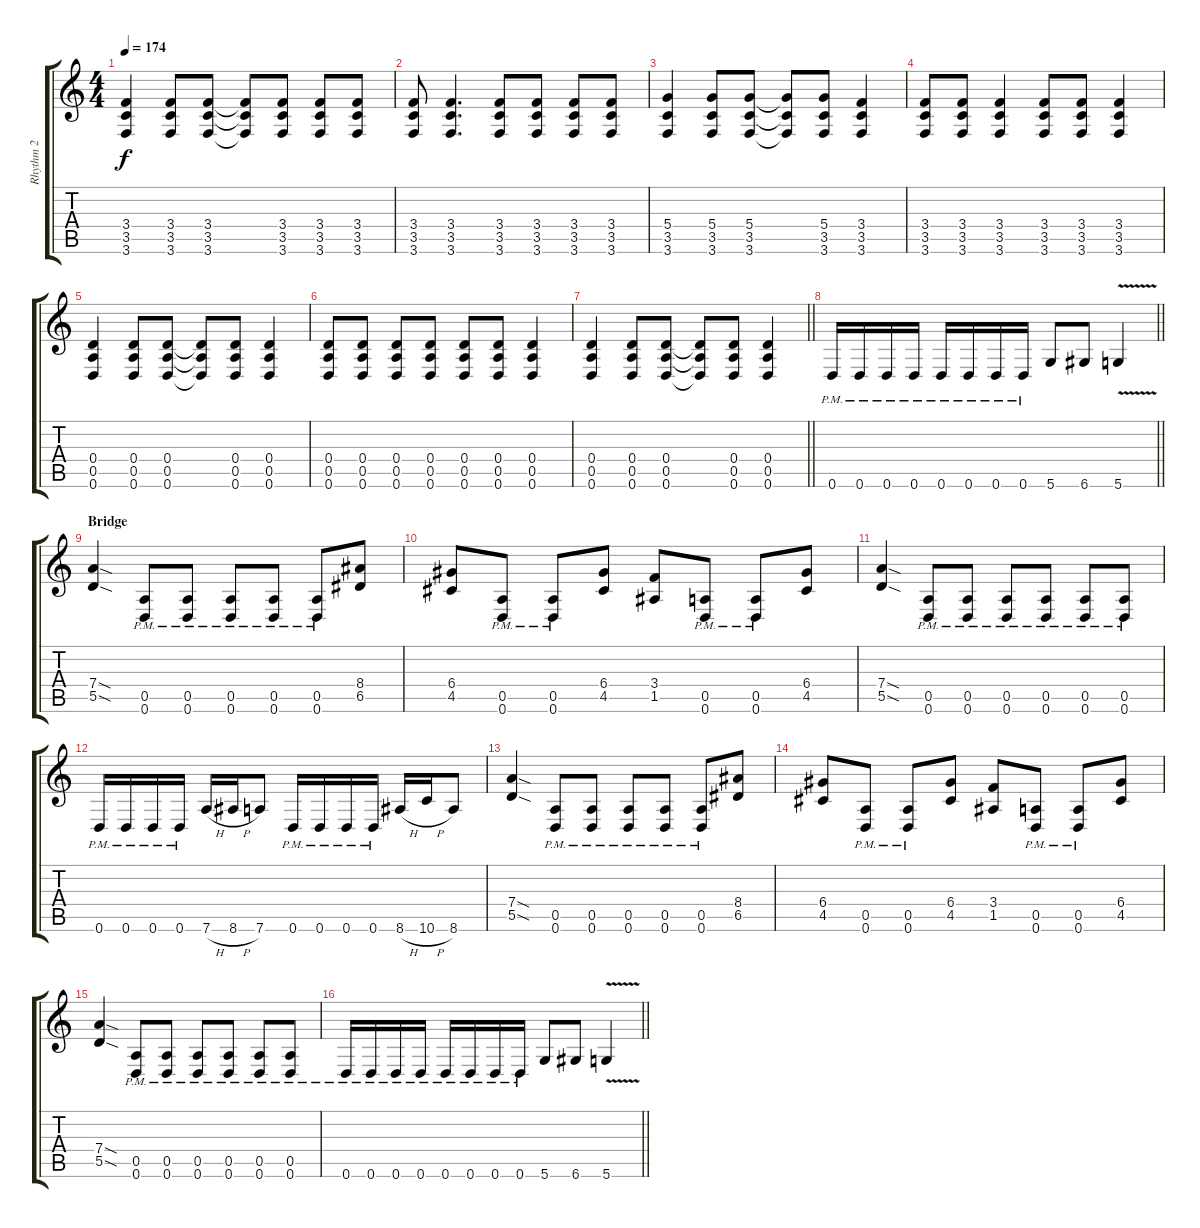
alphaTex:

\track ("Rhythm 2" "Rhythm 2") {instrument distortionguitar}
\staff {score tabs}
\tuning (E4 B3 G3 D3 A2 D2) {hide}
\ts (4 4)
\tempo 174
\clef g2
\ks c
(3.4 3.5 3.6).4{dy f} (3.4 3.5 3.6).8 (3.4 3.5 3.6).8 (3.4{t} 3.5{t} 3.6{t}).8 (3.4 3.5 3.6).8 (3.4 3.5 3.6).8 (3.4 3.5 3.6).8 |
(3.4 3.5 3.6).8 (3.4 3.5 3.6).4{d} (3.4 3.5 3.6).8 (3.4 3.5 3.6).8 (3.4 3.5 3.6).8 (3.4 3.5 3.6).8 |
(5.4 3.5 3.6).4 (5.4 3.5 3.6).8 (5.4 3.5 3.6).8 (5.4{t} 3.5{t} 3.6{t}).8 (5.4 3.5 3.6).8 (3.4 3.5 3.6).4 |
(3.4 3.5 3.6).8 (3.4 3.5 3.6).8 (3.4 3.5 3.6).4 (3.4 3.5 3.6).8 (3.4 3.5 3.6).8 (3.4 3.5 3.6).4 |
(0.4 0.5 0.6).4 (0.4 0.5 0.6).8 (0.4 0.5 0.6).8 (0.4{t} 0.5{t} 0.6{t}).8 (0.4 0.5 0.6).8 (0.4 0.5 0.6).4 |
(0.4 0.5 0.6).8 (0.4 0.5 0.6).8 (0.4 0.5 0.6).8 (0.4 0.5 0.6).8 (0.4 0.5 0.6).8 (0.4 0.5 0.6).8 (0.4 0.5 0.6).4 |
\barLineRight lightlight
(0.4 0.5 0.6).4 (0.4 0.5 0.6).8 (0.4 0.5 0.6).8 (0.4{t} 0.5{t} 0.6{t}).8 (0.4 0.5 0.6).8 (0.4 0.5 0.6).4 |
\barLineRight lightlight
0.6{pm}.16 0.6{pm}.16 0.6{pm}.16 0.6{pm}.16 0.6{pm}.16 0.6{pm}.16 0.6{pm}.16 0.6{pm}.16 5.6.8 6.6.8 5.6{v}.4 |
\section ("" "Bridge")
(7.4{sod} 5.5{sod}).4 (0.5{pm} 0.6{pm}).8 (0.5{pm} 0.6{pm}).8 (0.5{pm} 0.6{pm}).8 (0.5{pm} 0.6{pm}).8 (0.5{pm} 0.6{pm}).8 (8.4 6.5).8 |
(6.4 4.5).8 (0.5{pm} 0.6{pm}).8 (0.5{pm} 0.6{pm}).8 (6.4 4.5).8 (3.4 1.5).8 (0.5{pm} 0.6{pm}).8 (0.5{pm} 0.6{pm}).8 (6.4 4.5).8 |
(7.4{sod} 5.5{sod}).4 (0.5{pm} 0.6{pm}).8 (0.5{pm} 0.6{pm}).8 (0.5{pm} 0.6{pm}).8 (0.5{pm} 0.6{pm}).8 (0.5{pm} 0.6{pm}).8 (0.5{pm} 0.6{pm}).8 |
0.6{pm}.16 0.6{pm}.16 0.6{pm}.16 0.6{pm}.16 7.6{h}.16 8.6{h}.16 7.6.8 0.6{pm}.16 0.6{pm}.16 0.6{pm}.16 0.6{pm}.16 8.6{h}.16 10.6{h}.16 8.6.8 |
(7.4{sod} 5.5{sod}).4 (0.5{pm} 0.6{pm}).8 (0.5{pm} 0.6{pm}).8 (0.5{pm} 0.6{pm}).8 (0.5{pm} 0.6{pm}).8 (0.5{pm} 0.6{pm}).8 (8.4 6.5).8 |
(6.4 4.5).8 (0.5{pm} 0.6{pm}).8 (0.5{pm} 0.6{pm}).8 (6.4 4.5).8 (3.4 1.5).8 (0.5{pm} 0.6{pm}).8 (0.5{pm} 0.6{pm}).8 (6.4 4.5).8 |
(7.4{sod} 5.5{sod}).4 (0.5{pm} 0.6{pm}).8 (0.5{pm} 0.6{pm}).8 (0.5{pm} 0.6{pm}).8 (0.5{pm} 0.6{pm}).8 (0.5{pm} 0.6{pm}).8 (0.5{pm} 0.6{pm}).8 |
\barLineRight lightlight
0.6{pm}.16 0.6{pm}.16 0.6{pm}.16 0.6{pm}.16 0.6{pm}.16 0.6{pm}.16 0.6{pm}.16 0.6{pm}.16 5.6.8 6.6.8 5.6{v}.4
